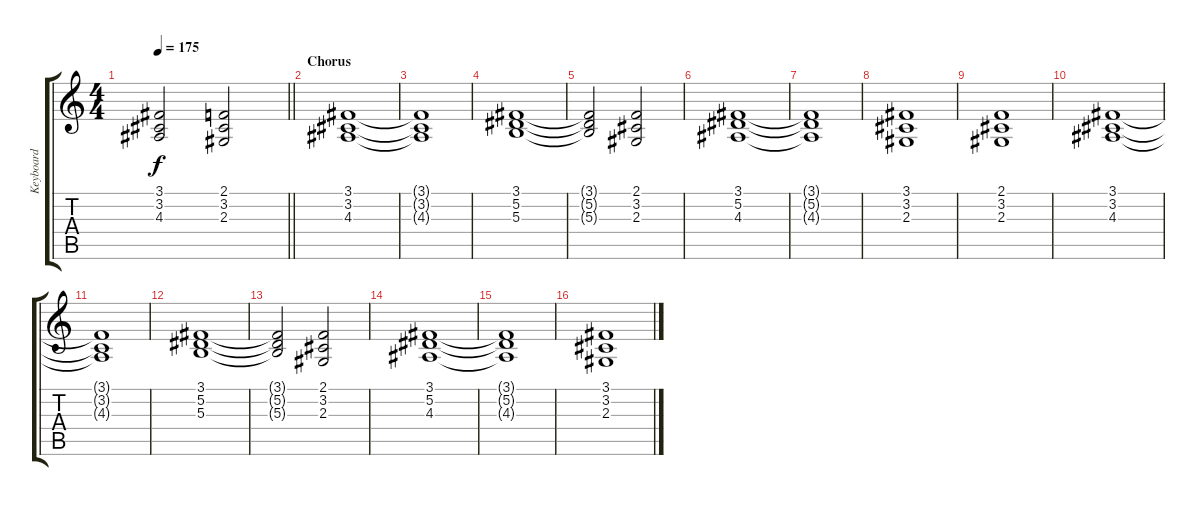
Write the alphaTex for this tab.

\track ("Keyboard" "Keyboard") {instrument stringensemble1}
\staff {score tabs}
\tuning (Eb4 Bb3 Gb3 Db3 Ab2 Eb2) {hide}
\ts (4 4)
\tempo 175
\clef g2
\barLineRight lightlight
\ks c
(3.1 3.2 4.3).2{dy f} (2.1 3.2 2.3).2 |
\section ("" "Chorus")
(3.1 3.2 4.3).1 |
(3.1{t} 3.2{t} 4.3{t}).1 |
(3.1 5.2 5.3).1 |
(3.1{t} 5.2{t} 5.3{t}).2 (2.1 3.2 2.3).2 |
(3.1 5.2 4.3).1 |
(3.1{t} 5.2{t} 4.3{t}).1 |
(3.1 3.2 2.3).1 |
(2.1 3.2 2.3).1 |
(3.1 3.2 4.3).1 |
(3.1{t} 3.2{t} 4.3{t}).1 |
(3.1 5.2 5.3).1 |
(3.1{t} 5.2{t} 5.3{t}).2 (2.1 3.2 2.3).2 |
(3.1 5.2 4.3).1 |
(3.1{t} 5.2{t} 4.3{t}).1 |
(3.1 3.2 2.3).1
